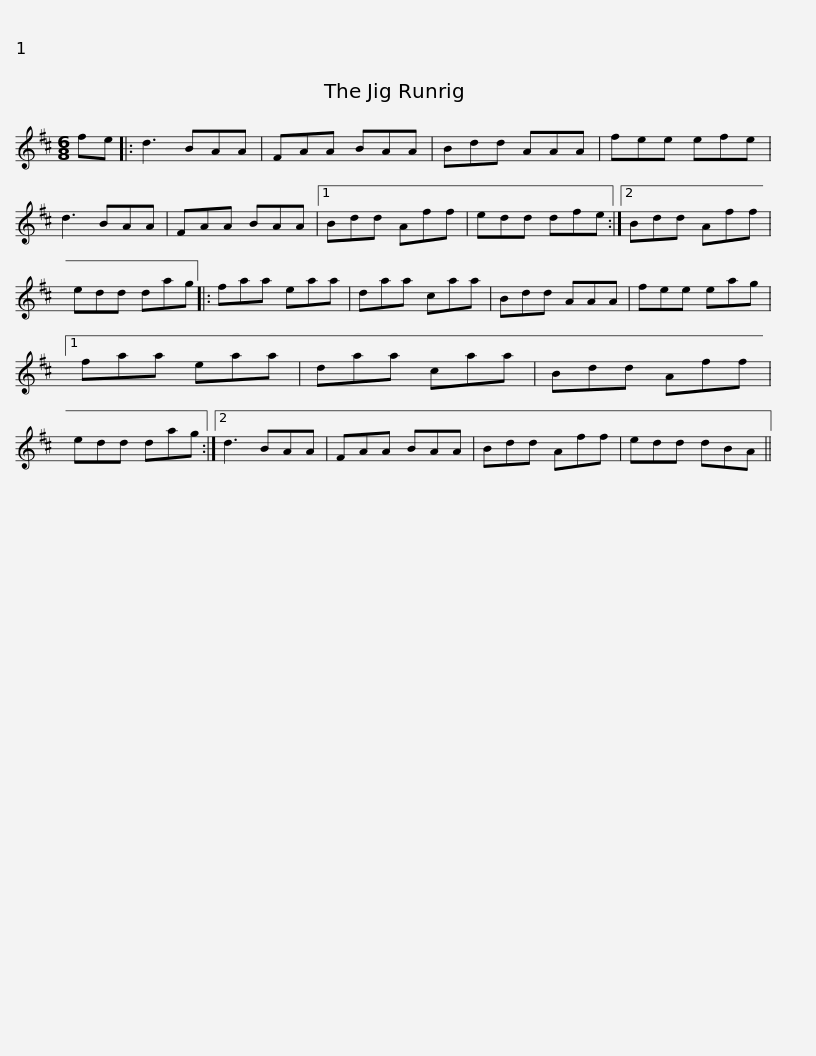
X:1
L:1/8
M:6/8
I:linebreak $
K:D
V:1 treble
V:1
 fe |: d3 BAA | FAA BAA | Bdd AAA | fee efe | %5
 d3 BAA | FAA BAA |1 Bdd Aff |$ edd dfe :|2 Bdd Aff | %10
 edd dag |: faa eaa | daa caa | Bdd AAA | fee eag |1$ %15
 faa eaa | daa caa | Bdd Aff | edd dag :|2 d3 BAA | %20
 FAA BAA | Bdd Aff |$ edd dBA || %23
